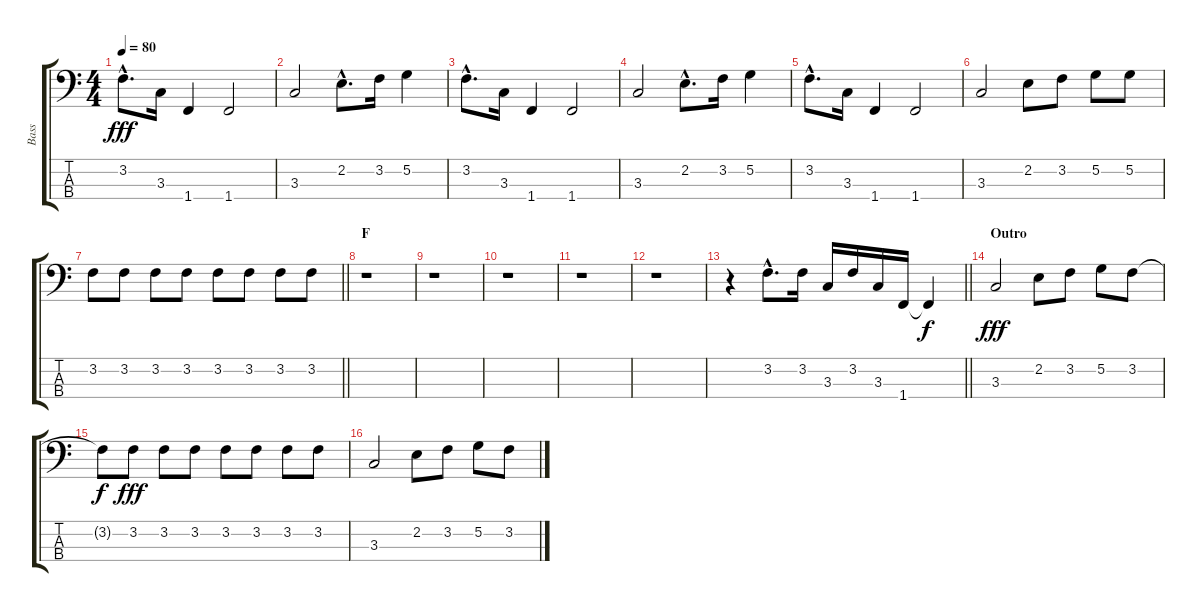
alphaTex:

\track ("Bass" "Bass") {instrument electricbassfinger}
\staff {score tabs}
\tuning (G2 D2 A1 E1) {hide}
\ts (4 4)
\tempo 80
\clef f4
\ks c
3.2{hac}.8{d dy fff} 3.3.16 1.4.4 1.4.2 |
3.3.2 2.2{hac}.8{d} 3.2.16 5.2.4 |
3.2{hac}.8{d} 3.3.16 1.4.4 1.4.2 |
3.3.2 2.2{hac}.8{d} 3.2.16 5.2.4 |
3.2{hac}.8{d} 3.3.16 1.4.4 1.4.2 |
3.3.2 2.2.8 3.2.8 5.2.8 5.2.8 |
\barLineRight lightlight
3.2.8 3.2.8 3.2.8 3.2.8 3.2.8 3.2.8 3.2.8 3.2.8 |
\section ("" "F")
r.1 |
r.1 |
r.1 |
r.1 |
r.1 |
\barLineRight lightlight
r.4 3.2{hac}.8{d} 3.2.16 3.3.16 3.2.16 3.3.16 1.4.16 1.4{t}.4{dy f} |
\section ("" "Outro")
3.3.2{dy fff} 2.2.8 3.2.8 5.2.8 3.2.8 |
3.2{t}.8{dy f} 3.2.8{dy fff} 3.2.8 3.2.8 3.2.8 3.2.8 3.2.8 3.2.8 |
3.3.2 2.2.8 3.2.8 5.2.8 3.2.8
